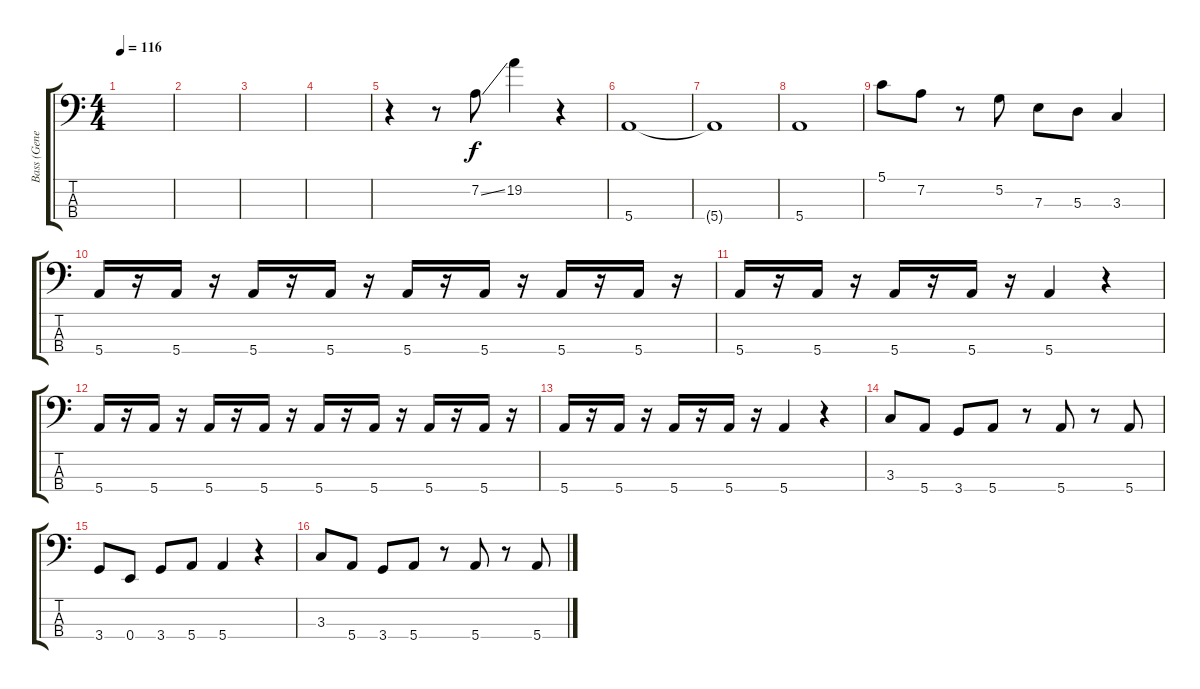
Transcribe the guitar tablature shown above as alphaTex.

\track ("Bass (Gene Simmons)" "Bass (Gene") {instrument electricbasspick}
\staff {score tabs}
\tuning (G2 D2 A1 E1) {hide}
\ts (4 4)
\tempo 116
\clef f4
\ks c
|
|
|
|
r.4 r.8 7.2{ss}.8 19.2.4 r.4 |
5.4.1 |
5.4{t}.1 |
5.4.1 |
5.1.8 7.2.8 r.8 5.2.8 7.3.8 5.3.8 3.3.4 |
5.4.16 r.16 5.4.16 r.16 5.4.16 r.16 5.4.16 r.16 5.4.16 r.16 5.4.16 r.16 5.4.16 r.16 5.4.16 r.16 |
5.4.16 r.16 5.4.16 r.16 5.4.16 r.16 5.4.16 r.16 5.4.4 r.4 |
5.4.16 r.16 5.4.16 r.16 5.4.16 r.16 5.4.16 r.16 5.4.16 r.16 5.4.16 r.16 5.4.16 r.16 5.4.16 r.16 |
5.4.16 r.16 5.4.16 r.16 5.4.16 r.16 5.4.16 r.16 5.4.4 r.4 |
3.3.8 5.4.8 3.4.8 5.4.8 r.8 5.4.8 r.8 5.4.8 |
3.4.8 0.4.8 3.4.8 5.4.8 5.4.4 r.4 |
3.3.8 5.4.8 3.4.8 5.4.8 r.8 5.4.8 r.8 5.4.8
